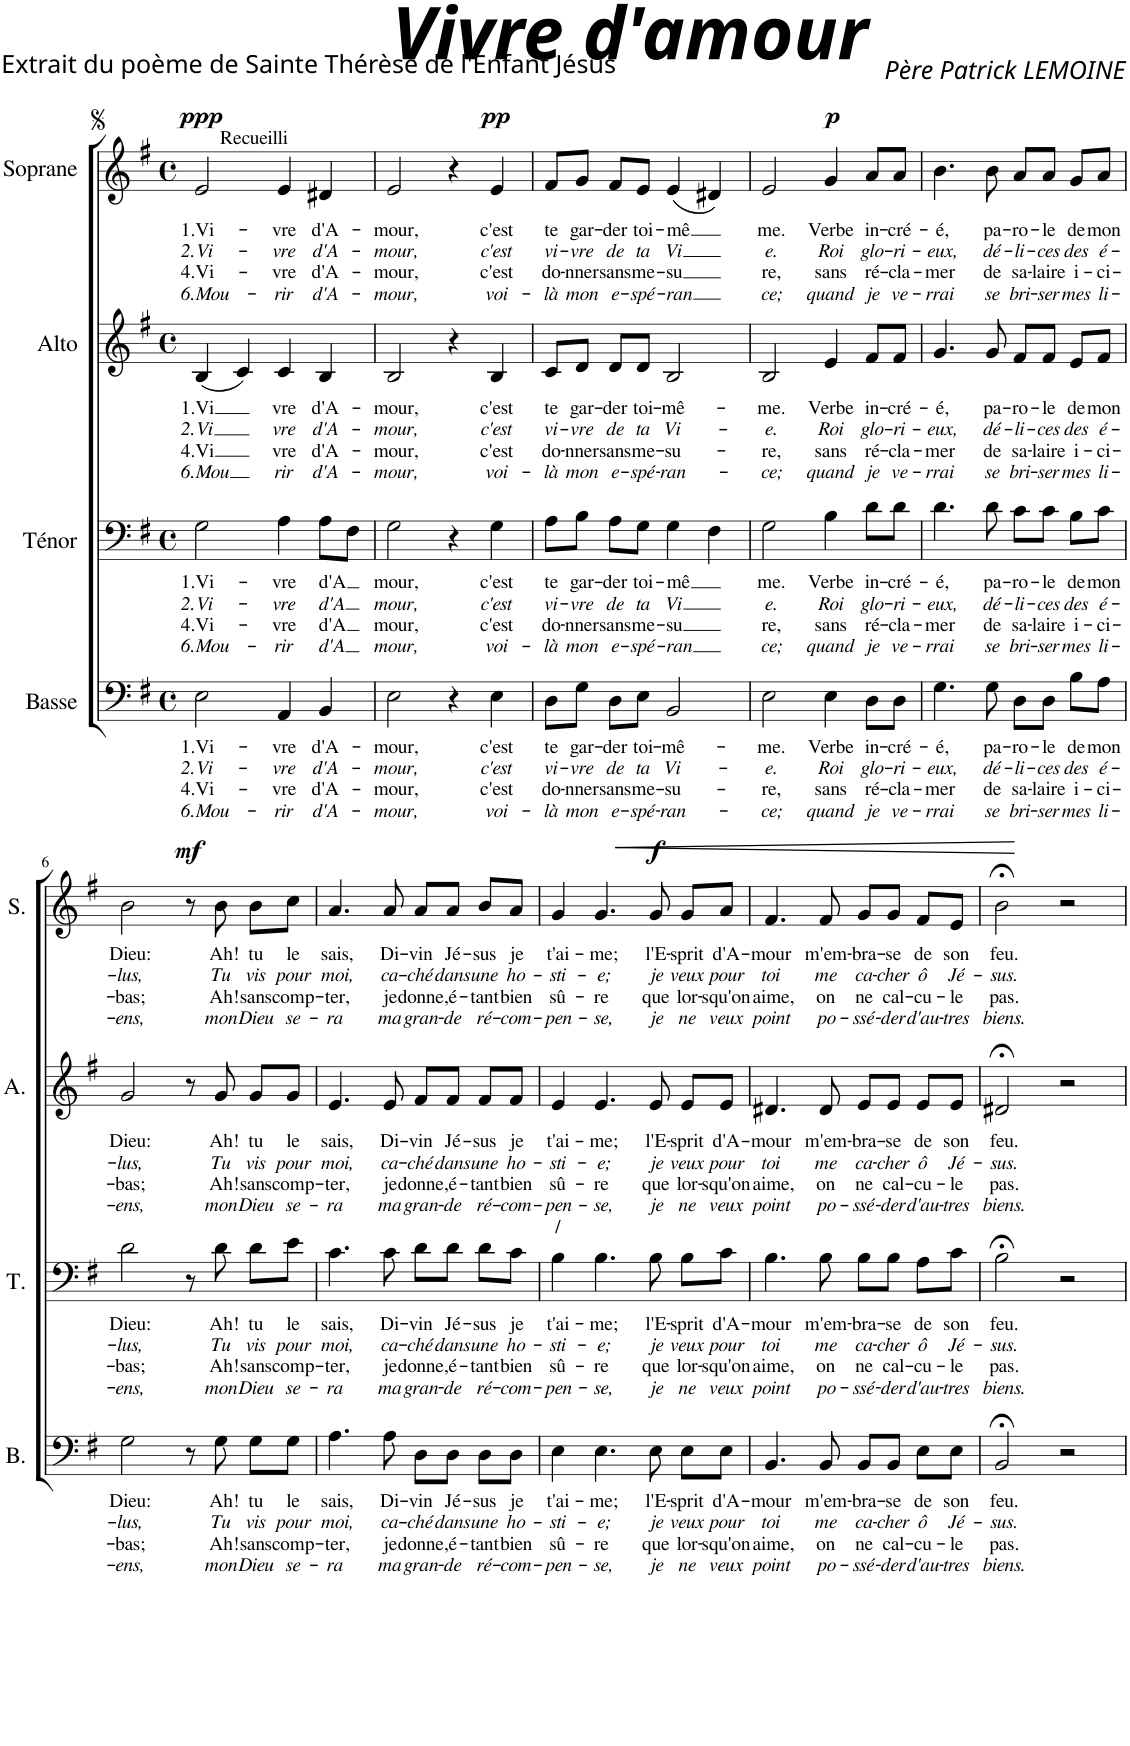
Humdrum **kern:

**kern	**text	**text	**text	**text	**kern	**text	**text	**text	**text	**kern	**text	**text	**text	**text	**text	**kern	**text	**text	**text	**text	**dynam
*part4	*part4	*part4	*part4	*part4	*part3	*part3	*part3	*part3	*part3	*part2	*part2	*part2	*part2	*part2	*part2	*part1	*part1	*part1	*part1	*part1	*part1
*staff4	*staff4	*staff4	*staff4	*staff4	*staff3	*staff3	*staff3	*staff3	*staff3	*staff2	*staff2	*staff2	*staff2	*staff2	*staff2	*staff1	*staff1	*staff1	*staff1	*staff1	*staff1
*I"Basse	*	*	*	*	*I"Ténor	*	*	*	*	*I"Alto	*	*	*	*	*	*I"Soprane	*	*	*	*	*
*I'B.	*	*	*	*	*I'T.	*	*	*	*	*I'A.	*	*	*	*	*	*I'S.	*	*	*	*	*
*clefF4	*	*	*	*	*clefF4	*	*	*	*	*clefG2	*	*	*	*	*	*clefG2	*	*	*	*	*
*k[f#]	*	*	*	*	*k[f#]	*	*	*	*	*k[f#]	*	*	*	*	*	*k[f#]	*	*	*	*	*
*M4/4	*	*	*	*	*M4/4	*	*	*	*	*M4/4	*	*	*	*	*	*M4/4	*	*	*	*	*
*met(c)	*	*	*	*	*met(c)	*	*	*	*	*met(c)	*	*	*	*	*	*met(c)	*	*	*	*	*
=1	=1	=1	=1	=1	=1	=1	=1	=1	=1	=1	=1	=1	=1	=1	=1	=1	=1	=1	=1	=1	=1
!	!LO:LY:b	!LO:LY:b	!LO:LY:b	!LO:LY:b	!	!LO:LY:b	!LO:LY:b	!LO:LY:b	!LO:LY:b	!	!LO:LY:b	!LO:LY:b	!LO:LY:b	!LO:LY:b	!	!	!LO:LY:b	!LO:LY:b	!LO:LY:b	!LO:LY:b	!LO:DY:a
2E\	1.Vi-	2.Vi-	4.Vi-	6.Mou-	2G\	1.Vi-	2.Vi-	4.Vi-	6.Mou-	(4B/	1.Vi	-2.Vi	4.Vi	-6.Mou	.	2e/	1.Vi-	2.Vi-	4.Vi-	6.Mou-	ppp
.	.	.	.	.	.	.	.	.	.	4c/)	.	.	.	.	.	.	.	.	.	.	.
!	!LO:LY:b	!LO:LY:b	!LO:LY:b	!LO:LY:b	!	!LO:LY:b	!LO:LY:b	!LO:LY:b	!LO:LY:b	!	!LO:LY:b	!LO:LY:b	!LO:LY:b	!LO:LY:b	!	!	!LO:LY:b	!LO:LY:b	!LO:LY:b	!LO:LY:b	!
4AA/	-vre	-vre	-vre	-rir	4A\	-vre	-vre	-vre	-rir	4c/	vre	vre	vre	rir	.	4e/	-vre	-vre	-vre	-rir	.
!	!LO:LY:b	!LO:LY:b	!LO:LY:b	!LO:LY:b	!	!LO:LY:b	!LO:LY:b	!LO:LY:b	!LO:LY:b	!	!LO:LY:b	!LO:LY:b	!LO:LY:b	!LO:LY:b	!	!	!LO:LY:b	!LO:LY:b	!LO:LY:b	!LO:LY:b	!
4BB/	d'A-	d'A-	d'A-	d'A-	8A\L	d'A	-d'A	d'A	d'A	4B/	d'A-	d'A-	d'A-	d'A-	.	4d#X/	d'A-	d'A-	d'A-	d'A-	.
.	.	.	.	.	8F#\J	.	.	.	.	.	.	.	.	.	.	.	.	.	.	.	.
=2	=2	=2	=2	=2	=2	=2	=2	=2	=2	=2	=2	=2	=2	=2	=2	=2	=2	=2	=2	=2	=2
!	!LO:LY:b	!LO:LY:b	!LO:LY:b	!LO:LY:b	!	!LO:LY:b	!LO:LY:b	!LO:LY:b	!LO:LY:b	!	!LO:LY:b	!LO:LY:b	!LO:LY:b	!LO:LY:b	!	!	!LO:LY:b	!LO:LY:b	!LO:LY:b	!LO:LY:b	!
2E\	-mour,	-mour,	-mour,	-mour,	2G\	mour,	mour,	mour,	mour,	2B/	-mour,	-mour,	-mour,	-mour,	.	2e/	-mour,	-mour,	-mour,	-mour,	.
4r	.	.	.	.	4r	.	.	.	.	4r	.	.	.	.	.	4r	.	.	.	.	.
!	!LO:LY:b	!LO:LY:b	!LO:LY:b	!LO:LY:b	!	!LO:LY:b	!LO:LY:b	!LO:LY:b	!LO:LY:b	!	!LO:LY:b	!LO:LY:b	!LO:LY:b	!LO:LY:b	!	!	!LO:LY:b	!LO:LY:b	!LO:LY:b	!LO:LY:b	!LO:DY:a
4E\	c'est	c'est	c'est	voi-	4G\	c'est	c'est	c'est	voi-	4B/	c'est	c'est	c'est	voi-	.	4e/	c'est	c'est	c'est	voi-	pp
=3	=3	=3	=3	=3	=3	=3	=3	=3	=3	=3	=3	=3	=3	=3	=3	=3	=3	=3	=3	=3	=3
!	!	!	!	!	!	!	!	!	!	!	!	!	!	!	!	!LO:TX:a:t=Recueilli	!	!	!	!	!
!	!LO:LY:b	!LO:LY:b	!LO:LY:b	!LO:LY:b	!	!LO:LY:b	!LO:LY:b	!LO:LY:b	!LO:LY:b	!	!LO:LY:b	!LO:LY:b	!LO:LY:b	!LO:LY:b	!	!	!LO:LY:b	!LO:LY:b	!LO:LY:b	!LO:LY:b	!
8D\L	te	vi-	do-	-là	8A\L	te	vi-	do-	-là	8c/L	te	vi-	do-	-là	.	8f#/L	te	vi-	do-	-là	.
!	!LO:LY:b	!LO:LY:b	!LO:LY:b	!LO:LY:b	!	!LO:LY:b	!LO:LY:b	!LO:LY:b	!LO:LY:b	!	!LO:LY:b	!LO:LY:b	!LO:LY:b	!LO:LY:b	!	!	!LO:LY:b	!LO:LY:b	!LO:LY:b	!LO:LY:b	!
8G\J	gar-	-vre	-nner	mon	8B\J	gar-	-vre	-nner	mon	8d/J	gar-	-vre	-nner	mon	.	8g/J	gar-	-vre	-nner	mon	.
!	!LO:LY:b	!LO:LY:b	!LO:LY:b	!LO:LY:b	!	!LO:LY:b	!LO:LY:b	!LO:LY:b	!LO:LY:b	!	!LO:LY:b	!LO:LY:b	!LO:LY:b	!LO:LY:b	!	!	!LO:LY:b	!LO:LY:b	!LO:LY:b	!LO:LY:b	!
8D\L	-der	de	sans	e-	8A\L	-der	de	sans	e-	8d/L	-der	de	sans	e-	.	8f#/L	-der	de	sans	e-	.
!	!LO:LY:b	!LO:LY:b	!LO:LY:b	!LO:LY:b	!	!LO:LY:b	!LO:LY:b	!LO:LY:b	!LO:LY:b	!	!LO:LY:b	!LO:LY:b	!LO:LY:b	!LO:LY:b	!	!	!LO:LY:b	!LO:LY:b	!LO:LY:b	!LO:LY:b	!
8E\J	toi-	ta	me-	-spé-	8G\J	toi-	ta	me-	-spé-	8d/J	toi-	ta	me-	-spé-	.	8e/J	toi-	ta	me-	-spé-	.
!	!LO:LY:b	!LO:LY:b	!LO:LY:b	!LO:LY:b	!	!LO:LY:b	!LO:LY:b	!LO:LY:b	!LO:LY:b	!	!LO:LY:b	!LO:LY:b	!LO:LY:b	!LO:LY:b	!	!	!LO:LY:b	!LO:LY:b	!LO:LY:b	!LO:LY:b	!
2BB/	-mê-	Vi-	-su-	-ran-	4G\	-mê	Vi	-su	-ran	2B/	-mê-	Vi-	-su-	-ran-	.	(4e/	-mê	Vi	-su	-ran	.
.	.	.	.	.	4F#\	.	.	.	.	.	.	.	.	.	.	4d#X/)	.	.	.	.	.
=4	=4	=4	=4	=4	=4	=4	=4	=4	=4	=4	=4	=4	=4	=4	=4	=4	=4	=4	=4	=4	=4
!	!LO:LY:b	!LO:LY:b	!LO:LY:b	!LO:LY:b	!	!LO:LY:b	!LO:LY:b	!LO:LY:b	!LO:LY:b	!	!LO:LY:b	!LO:LY:b	!LO:LY:b	!LO:LY:b	!	!	!LO:LY:b	!LO:LY:b	!LO:LY:b	!LO:LY:b	!
2E\	-me.	-e.	-re,	-ce;	2G\	me.	e.	re,	ce;	2B/	-me.	-e.	-re,	-ce;	.	2e/	me.	e.	re,	ce;	.
!	!LO:LY:b	!LO:LY:b	!LO:LY:b	!LO:LY:b	!	!LO:LY:b	!LO:LY:b	!LO:LY:b	!LO:LY:b	!	!LO:LY:b	!LO:LY:b	!LO:LY:b	!LO:LY:b	!	!	!LO:LY:b	!LO:LY:b	!LO:LY:b	!LO:LY:b	!LO:DY:a
4E\	Verbe	Roi	sans	quand	4B\	Verbe	Roi	sans	quand	4e/	Verbe	Roi	sans	quand	.	4g/	Verbe	Roi	sans	quand	p
!	!LO:LY:b	!LO:LY:b	!LO:LY:b	!LO:LY:b	!	!LO:LY:b	!LO:LY:b	!LO:LY:b	!LO:LY:b	!	!LO:LY:b	!LO:LY:b	!LO:LY:b	!LO:LY:b	!	!	!LO:LY:b	!LO:LY:b	!LO:LY:b	!LO:LY:b	!
8D\L	in-	glo-	ré-	je	8d\L	in-	glo-	ré-	je	8f#/L	in-	glo-	ré-	je	.	8a/L	in-	glo-	ré-	je	.
!	!LO:LY:b	!LO:LY:b	!LO:LY:b	!LO:LY:b	!	!LO:LY:b	!LO:LY:b	!LO:LY:b	!LO:LY:b	!	!LO:LY:b	!LO:LY:b	!LO:LY:b	!LO:LY:b	!	!	!LO:LY:b	!LO:LY:b	!LO:LY:b	!LO:LY:b	!
8D\J	-cré-	-ri-	-cla-	ve-	8d\J	-cré-	-ri-	-cla-	ve-	8f#/J	-cré-	-ri-	-cla-	ve-	.	8a/J	-cré-	-ri-	-cla-	ve-	.
=5	=5	=5	=5	=5	=5	=5	=5	=5	=5	=5	=5	=5	=5	=5	=5	=5	=5	=5	=5	=5	=5
!	!LO:LY:b	!LO:LY:b	!LO:LY:b	!LO:LY:b	!	!LO:LY:b	!LO:LY:b	!LO:LY:b	!LO:LY:b	!	!LO:LY:b	!LO:LY:b	!LO:LY:b	!LO:LY:b	!	!	!LO:LY:b	!LO:LY:b	!LO:LY:b	!LO:LY:b	!
4.G\	-é,	-eux,	-mer	-rrai	4.d\	-é,	-eux,	-mer	-rrai	4.g/	-é,	-eux,	-mer	-rrai	.	4.b\	-é,	-eux,	-mer	-rrai	.
!	!LO:LY:b	!LO:LY:b	!LO:LY:b	!LO:LY:b	!	!LO:LY:b	!LO:LY:b	!LO:LY:b	!LO:LY:b	!	!LO:LY:b	!LO:LY:b	!LO:LY:b	!LO:LY:b	!	!	!LO:LY:b	!LO:LY:b	!LO:LY:b	!LO:LY:b	!
8G\	pa-	dé-	de	se	8d\	pa-	dé-	de	se	8g/	pa-	dé-	de	se	.	8b\	pa-	dé-	de	se	.
!	!LO:LY:b	!LO:LY:b	!LO:LY:b	!LO:LY:b	!	!LO:LY:b	!LO:LY:b	!LO:LY:b	!LO:LY:b	!	!LO:LY:b	!LO:LY:b	!LO:LY:b	!LO:LY:b	!	!	!LO:LY:b	!LO:LY:b	!LO:LY:b	!LO:LY:b	!
8D\L	-ro-	-li-	sa-	bri-	8c\L	-ro-	-li-	sa-	bri-	8f#/L	-ro-	-li-	sa-	bri-	.	8a/L	-ro-	-li-	sa-	bri-	.
!	!LO:LY:b	!LO:LY:b	!LO:LY:b	!LO:LY:b	!	!LO:LY:b	!LO:LY:b	!LO:LY:b	!LO:LY:b	!	!LO:LY:b	!LO:LY:b	!LO:LY:b	!LO:LY:b	!	!	!LO:LY:b	!LO:LY:b	!LO:LY:b	!LO:LY:b	!
8D\J	-le	-ces	-laire	-ser	8c\J	-le	-ces	-laire	-ser	8f#/J	-le	-ces	-laire	-ser	.	8a/J	-le	-ces	-laire	-ser	.
!	!LO:LY:b	!LO:LY:b	!LO:LY:b	!LO:LY:b	!	!LO:LY:b	!LO:LY:b	!LO:LY:b	!LO:LY:b	!	!LO:LY:b	!LO:LY:b	!LO:LY:b	!LO:LY:b	!	!	!LO:LY:b	!LO:LY:b	!LO:LY:b	!LO:LY:b	!
8B\L	de	des	i-	mes	8B\L	de	des	i-	mes	8e/L	de	des	i-	mes	.	8g/L	de	des	i-	mes	.
!	!LO:LY:b	!LO:LY:b	!LO:LY:b	!LO:LY:b	!	!LO:LY:b	!LO:LY:b	!LO:LY:b	!LO:LY:b	!	!LO:LY:b	!LO:LY:b	!LO:LY:b	!LO:LY:b	!	!	!LO:LY:b	!LO:LY:b	!LO:LY:b	!LO:LY:b	!
8A\J	mon	é-	-ci-	li-	8c\J	mon	é-	-ci-	li-	8f#/J	mon	é-	-ci-	li-	.	8a/J	mon	é-	-ci-	li-	.
!!LO:LB:g=z
=6	=6	=6	=6	=6	=6	=6	=6	=6	=6	=6	=6	=6	=6	=6	=6	=6	=6	=6	=6	=6	=6
!	!LO:LY:b	!LO:LY:b	!LO:LY:b	!LO:LY:b	!	!LO:LY:b	!LO:LY:b	!LO:LY:b	!LO:LY:b	!	!LO:LY:b	!LO:LY:b	!LO:LY:b	!LO:LY:b	!	!	!LO:LY:b	!LO:LY:b	!LO:LY:b	!LO:LY:b	!
2G\	Dieu:	-lus,	-bas;	-ens,	2d\	Dieu:	-lus,	-bas;	-ens,	2g/	Dieu:	-lus,	-bas;	-ens,	.	2b\	Dieu:	-lus,	-bas;	-ens,	.
!	!	!	!	!	!	!	!	!	!	!	!	!	!	!	!	!	!	!	!	!	!LO:DY:a
8r	.	.	.	.	8r	.	.	.	.	8r	.	.	.	.	.	8r	.	.	.	.	mf
!	!LO:LY:b	!LO:LY:b	!LO:LY:b	!LO:LY:b	!	!LO:LY:b	!LO:LY:b	!LO:LY:b	!LO:LY:b	!	!LO:LY:b	!LO:LY:b	!LO:LY:b	!LO:LY:b	!	!	!LO:LY:b	!LO:LY:b	!LO:LY:b	!LO:LY:b	!
8G\	Ah!	Tu	Ah!	mon	8d\	Ah!	Tu	Ah!	mon	8g/	Ah!	Tu	Ah!	mon	.	8b\	Ah!	Tu	Ah!	mon	.
!	!LO:LY:b	!LO:LY:b	!LO:LY:b	!LO:LY:b	!	!LO:LY:b	!LO:LY:b	!LO:LY:b	!LO:LY:b	!	!LO:LY:b	!LO:LY:b	!LO:LY:b	!LO:LY:b	!	!	!LO:LY:b	!LO:LY:b	!LO:LY:b	!LO:LY:b	!
8G\L	tu	vis	sans	Dieu	8d\L	tu	vis	sans	Dieu	8g/L	tu	vis	sans	Dieu	.	8b\L	tu	vis	sans	Dieu	.
!	!LO:LY:b	!LO:LY:b	!LO:LY:b	!LO:LY:b	!	!LO:LY:b	!LO:LY:b	!LO:LY:b	!LO:LY:b	!	!LO:LY:b	!LO:LY:b	!LO:LY:b	!LO:LY:b	!	!	!LO:LY:b	!LO:LY:b	!LO:LY:b	!LO:LY:b	!
8G\J	le	pour	comp-	se-	8e\J	le	pour	comp-	se-	8g/J	le	pour	comp-	se-	.	8cc\J	le	pour	comp-	se-	.
=7	=7	=7	=7	=7	=7	=7	=7	=7	=7	=7	=7	=7	=7	=7	=7	=7	=7	=7	=7	=7	=7
!	!LO:LY:b	!LO:LY:b	!LO:LY:b	!LO:LY:b	!	!LO:LY:b	!LO:LY:b	!LO:LY:b	!LO:LY:b	!	!LO:LY:b	!LO:LY:b	!LO:LY:b	!LO:LY:b	!	!	!LO:LY:b	!LO:LY:b	!LO:LY:b	!LO:LY:b	!
4.A\	sais,	moi,	-ter,	-ra	4.c\	sais,	moi,	-ter,	-ra	4.e/	sais,	moi,	-ter,	-ra	.	4.a/	sais,	moi,	-ter,	-ra	.
!	!LO:LY:b	!LO:LY:b	!LO:LY:b	!LO:LY:b	!	!LO:LY:b	!LO:LY:b	!LO:LY:b	!LO:LY:b	!	!LO:LY:b	!LO:LY:b	!LO:LY:b	!LO:LY:b	!	!	!LO:LY:b	!LO:LY:b	!LO:LY:b	!LO:LY:b	!
8A\	Di-	ca-	je	ma	8c\	Di-	ca-	je	ma	8e/	Di-	ca-	je	ma	.	8a/	Di-	ca-	je	ma	.
!	!LO:LY:b	!LO:LY:b	!LO:LY:b	!LO:LY:b	!	!LO:LY:b	!LO:LY:b	!LO:LY:b	!LO:LY:b	!	!LO:LY:b	!LO:LY:b	!LO:LY:b	!LO:LY:b	!	!	!LO:LY:b	!LO:LY:b	!LO:LY:b	!LO:LY:b	!
8D\L	-vin	-ché	donne,	gran-	8d\L	-vin	-ché	donne,	gran-	8f#/L	-vin	-ché	donne,	gran-	.	8a/L	-vin	-ché	donne,	gran-	.
!	!LO:LY:b	!LO:LY:b	!LO:LY:b	!LO:LY:b	!	!LO:LY:b	!LO:LY:b	!LO:LY:b	!LO:LY:b	!	!LO:LY:b	!LO:LY:b	!LO:LY:b	!LO:LY:b	!	!	!LO:LY:b	!LO:LY:b	!LO:LY:b	!LO:LY:b	!
8D\J	Jé-	dans	é-	-de	8d\J	Jé-	dans	é-	-de	8f#/J	Jé-	dans	é-	-de	.	8a/J	Jé-	dans	é-	-de	.
!	!LO:LY:b	!LO:LY:b	!LO:LY:b	!LO:LY:b	!	!LO:LY:b	!LO:LY:b	!LO:LY:b	!LO:LY:b	!	!LO:LY:b	!LO:LY:b	!LO:LY:b	!LO:LY:b	!	!	!LO:LY:b	!LO:LY:b	!LO:LY:b	!LO:LY:b	!
8D\L	-sus	une	-tant	ré-	8d\L	-sus	une	-tant	ré-	8f#/L	-sus	une	-tant	ré-	.	8b/L	-sus	une	-tant	ré-	.
!	!LO:LY:b	!LO:LY:b	!LO:LY:b	!LO:LY:b	!	!LO:LY:b	!LO:LY:b	!LO:LY:b	!LO:LY:b	!	!LO:LY:b	!LO:LY:b	!LO:LY:b	!LO:LY:b	!	!	!LO:LY:b	!LO:LY:b	!LO:LY:b	!LO:LY:b	!
8D\J	je	ho-	bien	-com-	8c\J	je	ho-	bien	-com-	8f#/J	je	ho-	bien	-com-	.	8a/J	je	ho-	bien	-com-	.
=8	=8	=8	=8	=8	=8	=8	=8	=8	=8	=8	=8	=8	=8	=8	=8	=8	=8	=8	=8	=8	=8
!	!LO:LY:b	!LO:LY:b	!LO:LY:b	!LO:LY:b	!	!LO:LY:b	!LO:LY:b	!LO:LY:b	!LO:LY:b	!	!LO:LY:b	!LO:LY:b	!LO:LY:b	!LO:LY:b	!LO:LY:b	!	!LO:LY:b	!LO:LY:b	!LO:LY:b	!LO:LY:b	!
4E\	t'ai-	-sti-	sû-	-pen-	4B\	t'ai-	-sti-	sû-	-pen-	4e/	t'ai-	-sti-	sû-	-pen-	/	4g/	t'ai-	-sti-	sû-	-pen-	.
!	!LO:LY:b	!LO:LY:b	!LO:LY:b	!LO:LY:b	!	!LO:LY:b	!LO:LY:b	!LO:LY:b	!LO:LY:b	!	!LO:LY:b	!LO:LY:b	!LO:LY:b	!LO:LY:b	!	!	!LO:LY:b	!LO:LY:b	!LO:LY:b	!LO:LY:b	!
4.E\	-me;	-e;	-re	-se,	4.B\	-me;	-e;	-re	-se,	4.e/	-me;	-e;	-re	-se,	.	4.g/	-me;	-e;	-re	-se,	.
!	!LO:LY:b	!LO:LY:b	!LO:LY:b	!LO:LY:b	!	!LO:LY:b	!LO:LY:b	!LO:LY:b	!LO:LY:b	!	!LO:LY:b	!LO:LY:b	!LO:LY:b	!LO:LY:b	!	!	!LO:LY:b	!LO:LY:b	!LO:LY:b	!LO:LY:b	!LO:DY:a
8E\	l'E-	je	que	je	8B\	l'E-	je	que	je	8e/	l'E-	je	que	je	.	8g/	l'E-	je	que	je	f
!	!LO:LY:b	!LO:LY:b	!LO:LY:b	!LO:LY:b	!	!LO:LY:b	!LO:LY:b	!LO:LY:b	!LO:LY:b	!	!LO:LY:b	!LO:LY:b	!LO:LY:b	!LO:LY:b	!	!	!LO:LY:b	!LO:LY:b	!LO:LY:b	!LO:LY:b	!LO:HP:b
8E\L	-sprit	veux	lor-	ne	8B\L	-sprit	veux	lor-	ne	8e/L	-sprit	veux	lor-	ne	.	8g/L	-sprit	veux	lor-	ne	<
!	!LO:LY:b	!LO:LY:b	!LO:LY:b	!LO:LY:b	!	!LO:LY:b	!LO:LY:b	!LO:LY:b	!LO:LY:b	!	!LO:LY:b	!LO:LY:b	!LO:LY:b	!LO:LY:b	!	!	!LO:LY:b	!LO:LY:b	!LO:LY:b	!LO:LY:b	!
8E\J	d'A-	pour	-squ'on	veux	8c\J	d'A-	pour	-squ'on	veux	8e/J	d'A-	pour	-squ'on	veux	.	8a/J	d'A-	pour	-squ'on	veux	.
=9	=9	=9	=9	=9	=9	=9	=9	=9	=9	=9	=9	=9	=9	=9	=9	=9	=9	=9	=9	=9	=9
!	!LO:LY:b	!LO:LY:b	!LO:LY:b	!LO:LY:b	!	!LO:LY:b	!LO:LY:b	!LO:LY:b	!LO:LY:b	!	!LO:LY:b	!LO:LY:b	!LO:LY:b	!LO:LY:b	!	!	!LO:LY:b	!LO:LY:b	!LO:LY:b	!LO:LY:b	!
4.BB/	-mour	toi	aime,	point	4.B\	-mour	toi	aime,	point	4.d#X/	-mour	toi	aime,	point	.	4.f#/	-mour	toi	aime,	point	.
!	!LO:LY:b	!LO:LY:b	!LO:LY:b	!LO:LY:b	!	!LO:LY:b	!LO:LY:b	!LO:LY:b	!LO:LY:b	!	!LO:LY:b	!LO:LY:b	!LO:LY:b	!LO:LY:b	!	!	!LO:LY:b	!LO:LY:b	!LO:LY:b	!LO:LY:b	!
8BB/	m'em-	me	on	po-	8B\	m'em-	me	on	po-	8d#/	m'em-	me	on	po-	.	8f#/	m'em-	me	on	po-	.
!	!LO:LY:b	!LO:LY:b	!LO:LY:b	!LO:LY:b	!	!LO:LY:b	!LO:LY:b	!LO:LY:b	!LO:LY:b	!	!LO:LY:b	!LO:LY:b	!LO:LY:b	!LO:LY:b	!	!	!LO:LY:b	!LO:LY:b	!LO:LY:b	!LO:LY:b	!
8BB/L	-bra-	ca-	ne	-ssé-	8B\L	-bra-	ca-	ne	-ssé-	8e/L	-bra-	ca-	ne	-ssé-	.	8g/L	-bra-	ca-	ne	-ssé-	.
!	!LO:LY:b	!LO:LY:b	!LO:LY:b	!LO:LY:b	!	!LO:LY:b	!LO:LY:b	!LO:LY:b	!LO:LY:b	!	!LO:LY:b	!LO:LY:b	!LO:LY:b	!LO:LY:b	!	!	!LO:LY:b	!LO:LY:b	!LO:LY:b	!LO:LY:b	!
8BB/J	-se	-cher	cal-	-der	8B\J	-se	-cher	cal-	-der	8e/J	-se	-cher	cal-	-der	.	8g/J	-se	-cher	cal-	-der	.
!	!LO:LY:b	!LO:LY:b	!LO:LY:b	!LO:LY:b	!	!LO:LY:b	!LO:LY:b	!LO:LY:b	!LO:LY:b	!	!LO:LY:b	!LO:LY:b	!LO:LY:b	!LO:LY:b	!	!	!LO:LY:b	!LO:LY:b	!LO:LY:b	!LO:LY:b	!
8E\L	de	ô	-cu-	d'au-	8A\L	de	ô	-cu-	d'au-	8e/L	de	ô	-cu-	d'au-	.	8f#/L	de	ô	-cu-	d'au-	.
!	!LO:LY:b	!LO:LY:b	!LO:LY:b	!LO:LY:b	!	!LO:LY:b	!LO:LY:b	!LO:LY:b	!LO:LY:b	!	!LO:LY:b	!LO:LY:b	!LO:LY:b	!LO:LY:b	!	!	!LO:LY:b	!LO:LY:b	!LO:LY:b	!LO:LY:b	!
8E\J	son	Jé-	-le	-tres	8c\J	son	Jé-	-le	-tres	8e/J	son	Jé-	-le	-tres	.	8e/J	son	Jé-	-le	-tres	.
=10	=10	=10	=10	=10	=10	=10	=10	=10	=10	=10	=10	=10	=10	=10	=10	=10	=10	=10	=10	=10	=10
!	!LO:LY:b	!LO:LY:b	!LO:LY:b	!LO:LY:b	!	!LO:LY:b	!LO:LY:b	!LO:LY:b	!LO:LY:b	!	!LO:LY:b	!LO:LY:b	!LO:LY:b	!LO:LY:b	!	!	!LO:LY:b	!LO:LY:b	!LO:LY:b	!LO:LY:b	!
2BB;</	feu.	-sus.	pas.	biens.	2B;<\	feu.	-sus.	pas.	biens.	2d#X;</	feu.	-sus.	pas.	biens.	.	2b;<\	feu.	-sus.	pas.	biens.	.
2r	.	.	.	.	2r	.	.	.	.	2r	.	.	.	.	.	2r	.	.	.	.	[
=	=	=	=	=	=	=	=	=	=	=	=	=	=	=	=	=	=	=	=	=	=
*-	*-	*-	*-	*-	*-	*-	*-	*-	*-	*-	*-	*-	*-	*-	*-	*-	*-	*-	*-	*-	*-
